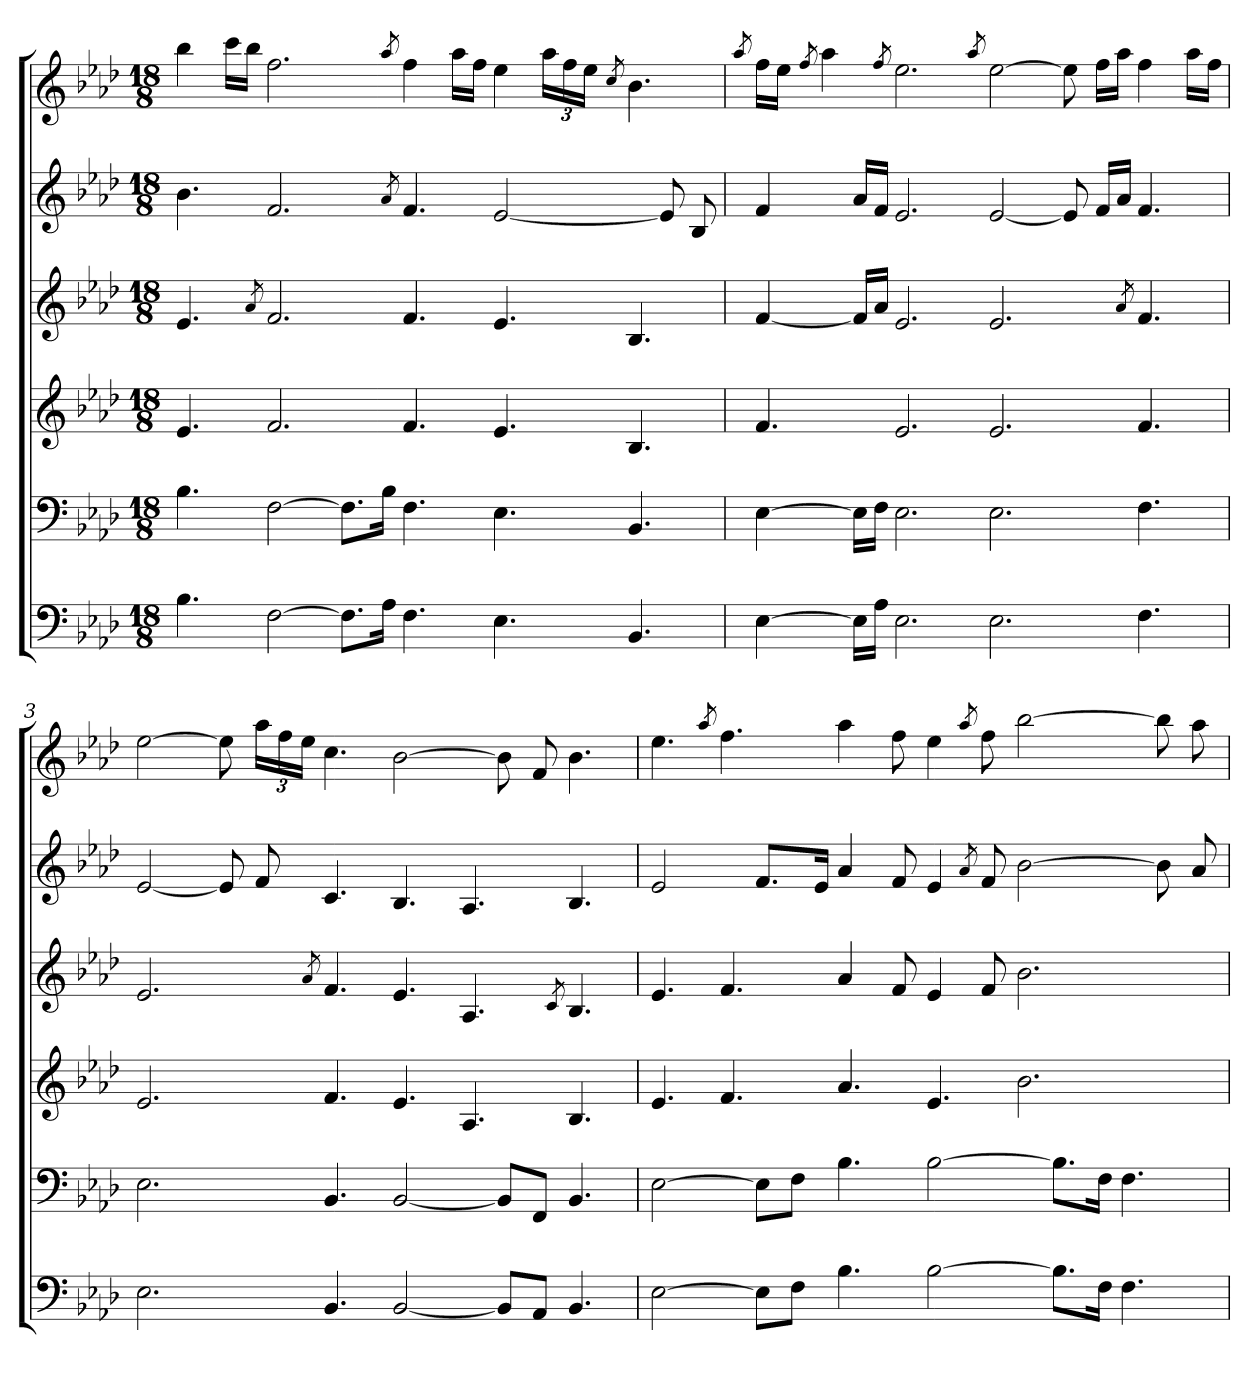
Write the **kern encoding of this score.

**kern	**kern	**kern	**kern	**kern	**kern
*part6	*part5	*part4	*part3	*part2	*part1
*staff6	*staff5	*staff4	*staff3	*staff2	*staff1
*clefF4	*clefF4	*clefG2	*clefG2	*clefG2	*clefG2
*k[b-e-a-d-]	*k[b-e-a-d-]	*k[b-e-a-d-]	*k[b-e-a-d-]	*k[b-e-a-d-]	*k[b-e-a-d-]
*M18/8	*M18/8	*M18/8	*M18/8	*M18/8	*M18/8
=1	=1	=1	=1	=1	=1
4.B-	4.B-	4.e-	4.e-	4.b-	4bb-
.	.	.	.	.	16ccc\LL
.	.	.	.	.	16bb-\JJ
.	.	.	8qa-	.	.
[2F	[2F	2.f	2.f	2.f	2.ff
8.F\L]	8.F\L]	.	.	.	.
16A-\Jk	16B-\Jk	.	.	.	.
.	.	.	.	8qa-	8qaa-
4.F	4.F	4.f	4.f	4.f	4ff
.	.	.	.	.	16aa-\LL
.	.	.	.	.	16ff\JJ
4.E-	4.E-	4.e-	4.e-	[2e-	4ee-
.	.	.	.	.	24aa-\LL
.	.	.	.	.	24ff\
.	.	.	.	.	24ee-\JJ
.	.	.	.	.	8qcc
4.BB-	4.BB-	4.B-	4.B-	.	4.b-
.	.	.	.	8e-]	.
.	.	.	.	8B-	.
=2	=2	=2	=2	=2	=2
.	.	.	.	.	8qaa-
[4E-	[4E-	4.f	[4f	4f	16ff\LL
.	.	.	.	.	16ee-\JJ
.	.	.	.	.	8qff
.	.	.	.	.	4aa-
16E-\LL]	16E-\LL]	.	16f/LL]	16a-/LL	.
16A-\JJ	16F\JJ	.	16a-/JJ	16f/JJ	.
.	.	.	.	.	8qff
2.E-	2.E-	2.e-	2.e-	2.e-	2.ee-
.	.	.	.	.	8qaa-
2.E-	2.E-	2.e-	2.e-	[2e-	[2ee-
.	.	.	.	8e-]	8ee-]
.	.	.	.	16f/LL	16ff\LL
.	.	.	.	16a-/JJ	16aa-\JJ
.	.	.	8qa-	.	.
4.F	4.F	4.f	4.f	4.f	4ff
.	.	.	.	.	16aa-\LL
.	.	.	.	.	16ff\JJ
=3	=3	=3	=3	=3	=3
2.E-	2.E-	2.e-	2.e-	[2e-	[2ee-
.	.	.	.	8e-]	8ee-]
.	.	.	.	8f	24aa-\LL
.	.	.	.	.	24ff\
.	.	.	.	.	24ee-\JJ
.	.	.	8qa-	.	.
4.BB-	4.BB-	4.f	4.f	4.c	4.cc
[2BB-	[2BB-	4.e-	4.e-	4.B-	[2b-
.	.	4.A-	4.A-	4.A-	.
8BB-/L]	8BB-/L]	.	.	.	8b-]
8AA-/J	8FF/J	.	.	.	8f
.	.	.	8qc	.	.
4.BB-	4.BB-	4.B-	4.B-	4.B-	4.b-
=4	=4	=4	=4	=4	=4
[2E-	[2E-	4.e-	4.e-	2e-	4.ee-
.	.	.	.	.	8qaa-
.	.	4.f	4.f	.	4.ff
8E-\L]	8E-\L]	.	.	8.f/L	.
8F\J	8F\J	.	.	.	.
.	.	.	.	16e-/Jk	.
4.B-	4.B-	4.a-	4a-	4a-	4aa-
.	.	.	8f	8f	8ff
[2B-	[2B-	4.e-	4e-	4e-	4ee-
.	.	.	.	8qa-	8qaa-
.	.	.	8f	8f	8ff
.	.	2.b-	2.b-	[2b-	[2bb-
8.B-\L]	8.B-\L]	.	.	.	.
16F\Jk	16F\Jk	.	.	.	.
4.F	4.F	.	.	.	.
.	.	.	.	8b-]	8bb-]
.	.	.	.	8a-	8aa-
=	=	=	=	=	=
*-	*-	*-	*-	*-	*-
